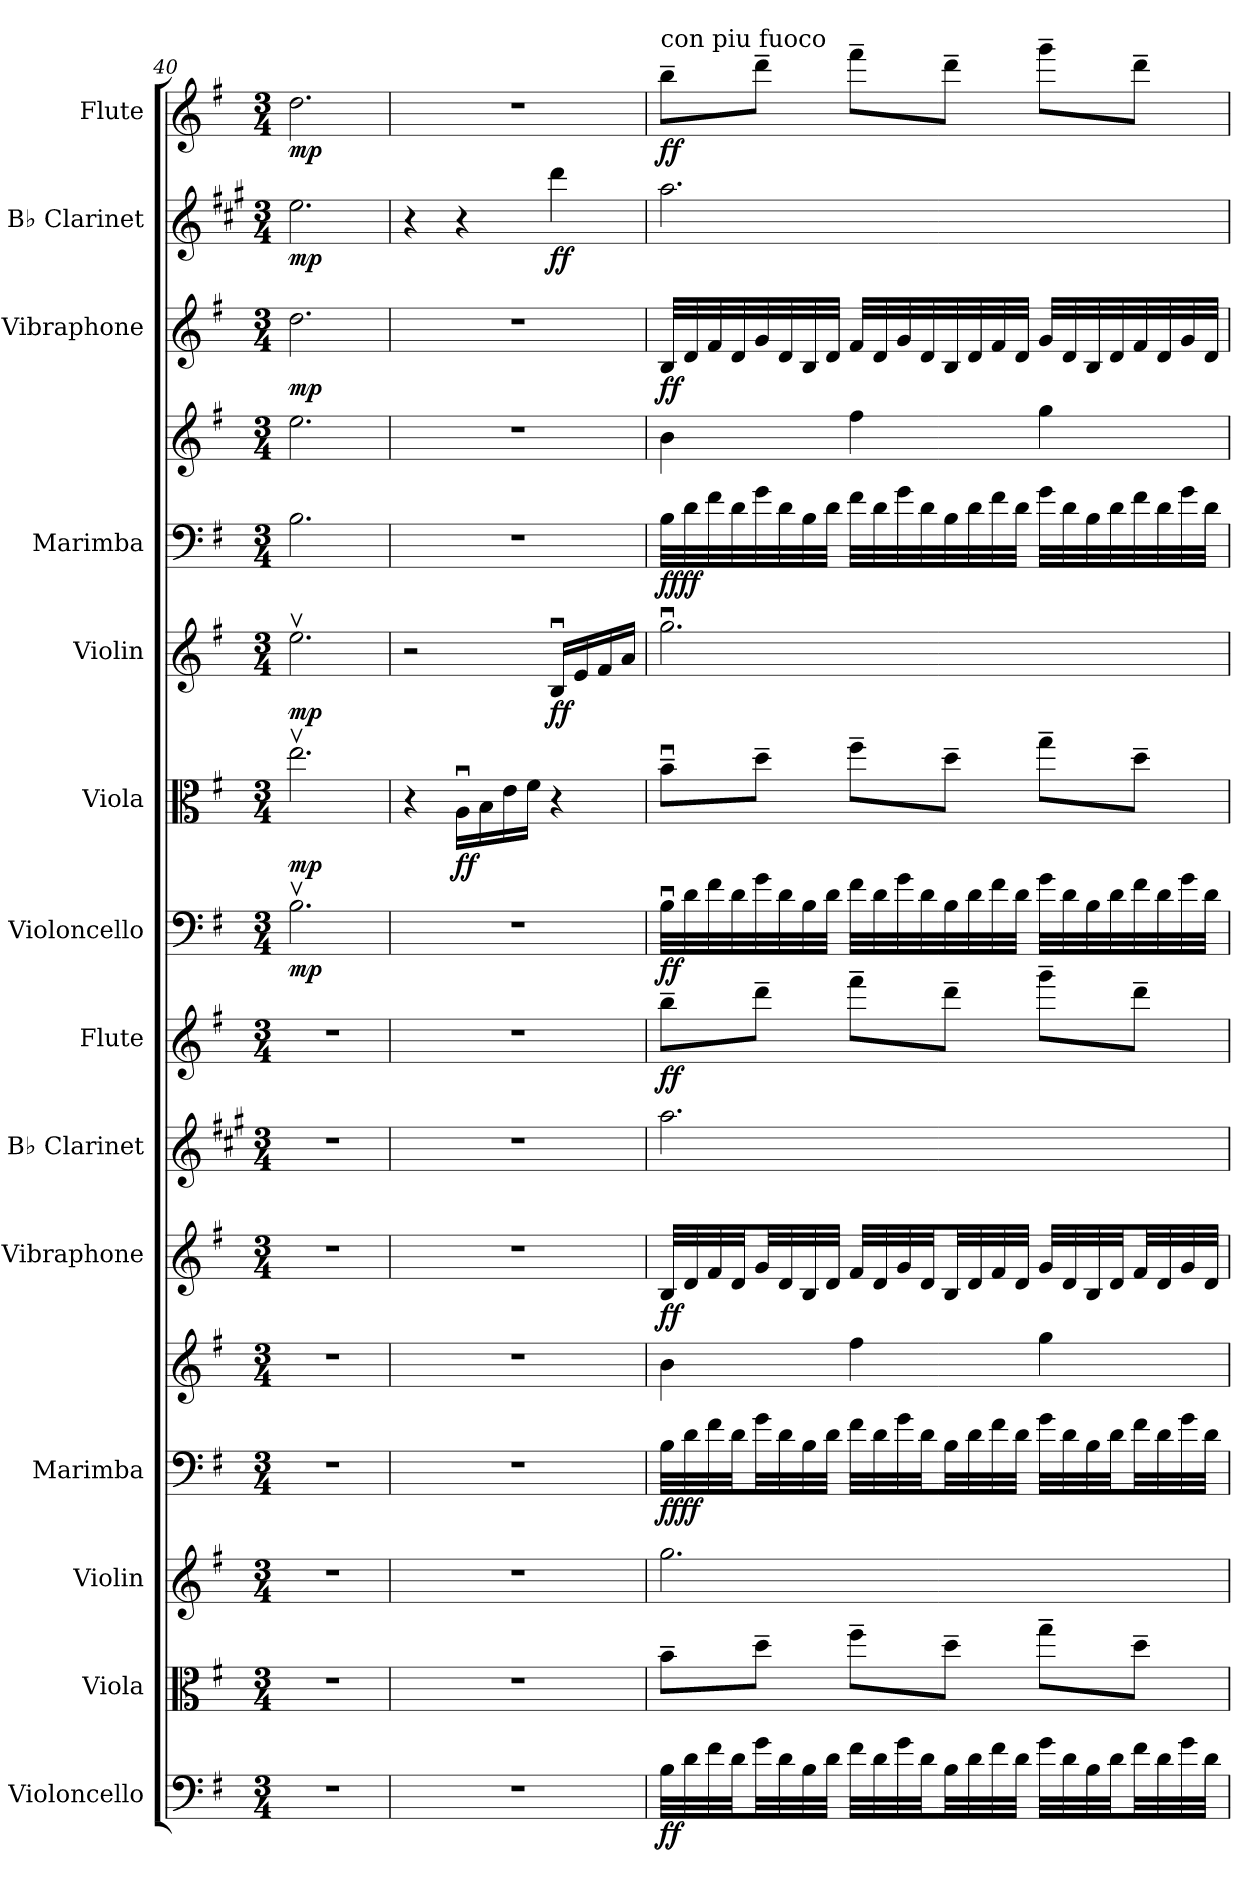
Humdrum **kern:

**kern	**dynam	**kern	**kern	**kern	**kern	**dynam	**kern	**dynam	**kern	**kern	**dynam	**kern	**dynam	**kern	**dynam	**kern	**dynam	**kern	**kern	**dynam	**kern	**dynam	**kern	**dynam	**kern	**dynam
*part14	*part14	*part13	*part12	*part11	*part11	*part11	*part10	*part10	*part9	*part8	*part8	*part7	*part7	*part6	*part6	*part5	*part5	*part4	*part4	*part4	*part3	*part3	*part2	*part2	*part1	*part1
*staff16	*staff16	*staff15	*staff14	*staff13	*staff12	*staff12/13	*staff11	*staff11	*staff10	*staff9	*staff9	*staff8	*staff8	*staff7	*staff7	*staff6	*staff6	*staff5	*staff4	*staff4/5	*staff3	*staff3	*staff2	*staff2	*staff1	*staff1
*I"Violoncello	*	*I"Viola	*I"Violin	*I"Marimba	*	*	*I"Vibraphone	*	*I"B♭ Clarinet	*I"Flute	*	*I"Violoncello	*	*I"Viola	*	*I"Violin	*	*I"Marimba	*	*	*I"Vibraphone	*	*I"B♭ Clarinet	*	*I"Flute	*
*I'Vc.	*	*I'Vla.	*I'Vln.	*I'Mrm.	*	*	*I'Vib.	*	*I'B♭ Cl.	*I'Fl.	*	*I'Vc.	*	*I'Vla.	*	*I'Vln.	*	*I'Mrm.	*	*	*I'Vib.	*	*I'B♭ Cl.	*	*I'Fl.	*
*clefF4	*	*clefC3	*clefG2	*clefF4	*clefG2	*	*clefG2	*	*clefG2	*clefG2	*	*clefF4	*	*clefC3	*	*clefG2	*	*clefF4	*clefG2	*	*clefG2	*	*clefG2	*	*clefG2	*
*	*	*	*	*	*	*	*	*	*ITrd1c2	*	*	*	*	*	*	*	*	*	*	*	*	*	*ITrd1c2	*	*	*
*k[f#]	*	*k[f#]	*k[f#]	*k[f#]	*k[f#]	*	*k[f#]	*	*k[f#]	*k[f#]	*	*k[f#]	*	*k[f#]	*	*k[f#]	*	*k[f#]	*k[f#]	*	*k[f#]	*	*k[f#]	*	*k[f#]	*
*M3/4	*	*M3/4	*M3/4	*M3/4	*M3/4	*	*M3/4	*	*M3/4	*M3/4	*	*M3/4	*	*M3/4	*	*M3/4	*	*M3/4	*M3/4	*	*M3/4	*	*M3/4	*	*M3/4	*
=40	=40	=40	=40	=40	=40	=40	=40	=40	=40	=40	=40	=40	=40	=40	=40	=40	=40	=40	=40	=40	=40	=40	=40	=40	=40	=40
!	!	!	!	!	!	!	!	!	!	!	!	!	!LO:DY:b	!	!LO:DY:b	!	!LO:DY:b	!	!	!LO:DY:b=2	!	!	!	!	!	!
!	!	!	!	!	!	!	!	!	!	!	!	!	!	!	!	!	!	!	!	!LO:DY:n=1:b	!	!LO:DY:b	!	!LO:DY:b	!	!LO:DY:b
2.r	.	2.r	2.r	2.r	2.r	.	2.r	.	2.r	2.r	.	2.Bv\	mp	2.eev\	mp	2.eev\	mp	2.B\	2.ee\	mp mp	2.dd\	mp	2.dd\	mp	2.dd\	mp
=41	=41	=41	=41	=41	=41	=41	=41	=41	=41	=41	=41	=41	=41	=41	=41	=41	=41	=41	=41	=41	=41	=41	=41	=41	=41	=41
2.r	.	2.r	2.r	2.r	2.r	.	2.r	.	2.r	2.r	.	2.r	.	4r	.	2r	.	2.r	2.r	.	2.r	.	4r	.	2.r	.
!	!	!	!	!	!	!	!	!	!	!	!	!	!	!	!LO:DY:b	!	!	!	!	!	!	!	!	!	!	!
.	.	.	.	.	.	.	.	.	.	.	.	.	.	16Au\LL	ff	.	.	.	.	.	.	.	4r	.	.	.
.	.	.	.	.	.	.	.	.	.	.	.	.	.	16B\	.	.	.	.	.	.	.	.	.	.	.	.
.	.	.	.	.	.	.	.	.	.	.	.	.	.	16e\	.	.	.	.	.	.	.	.	.	.	.	.
.	.	.	.	.	.	.	.	.	.	.	.	.	.	16f#\JJ	.	.	.	.	.	.	.	.	.	.	.	.
!	!	!	!	!	!	!	!	!	!	!	!	!	!	!	!	!	!LO:DY:b	!	!	!	!	!	!	!LO:DY:b	!	!
.	.	.	.	.	.	.	.	.	.	.	.	.	.	4r	.	16Bu/LL	ff	.	.	.	.	.	4ccc\	ff	.	.
.	.	.	.	.	.	.	.	.	.	.	.	.	.	.	.	16e/	.	.	.	.	.	.	.	.	.	.
.	.	.	.	.	.	.	.	.	.	.	.	.	.	.	.	16f#/	.	.	.	.	.	.	.	.	.	.
.	.	.	.	.	.	.	.	.	.	.	.	.	.	.	.	16a/JJ	.	.	.	.	.	.	.	.	.	.
!!LO:PB:g=z
=42	=42	=42	=42	=42	=42	=42	=42	=42	=42	=42	=42	=42	=42	=42	=42	=42	=42	=42	=42	=42	=42	=42	=42	=42	=42	=42
!	!	!	!	!	!	!	!	!	!	!	!	!	!	!	!	!	!	!	!	!	!	!	!	!	!LO:TX:a:t=con piu fuoco	!
!	!LO:DY:b	!	!	!	!	!LO:DY:b=2	!	!	!	!	!	!	!	!	!	!	!	!	!	!	!	!	!	!	!	!
!	!	!	!	!	!	!LO:DY:n=1:b	!	!LO:DY:b	!	!	!LO:DY:b	!	!LO:DY:b	!	!	!	!	!	!	!LO:DY:b=2	!	!	!	!	!	!
!	!	!	!	!	!	!	!	!	!	!	!	!	!	!	!	!	!	!	!	!LO:DY:n=1:b	!	!LO:DY:b	!	!	!	!LO:DY:b
32B\LLL	ff	8b~\L	2.gg\	32B\LLL	4b\	ff ff	32B/LLL	ff	2.gg\	8bb~\L	ff	32Bu\LLL	ff	8bu~\L	.	2.ggu\	.	32B\LLL	4b\	ff ff	32B/LLL	ff	2.gg\	.	8bb~\L	ff
32d\	.	.	.	32d\	.	.	32d/	.	.	.	.	32d\	.	.	.	.	.	32d\	.	.	32d/	.	.	.	.	.
32f#\	.	.	.	32f#\	.	.	32f#/	.	.	.	.	32f#\	.	.	.	.	.	32f#\	.	.	32f#/	.	.	.	.	.
32d\JJ	.	.	.	32d\JJ	.	.	32d/JJ	.	.	.	.	32d\	.	.	.	.	.	32d\	.	.	32d/	.	.	.	.	.
32g\LL	.	8dd~\J	.	32g\LL	.	.	32g/LL	.	.	8ddd~\J	.	32g\	.	8dd~\J	.	.	.	32g\	.	.	32g/	.	.	.	8ddd~\J	.
32d\	.	.	.	32d\	.	.	32d/	.	.	.	.	32d\	.	.	.	.	.	32d\	.	.	32d/	.	.	.	.	.
32B\	.	.	.	32B\	.	.	32B/	.	.	.	.	32B\	.	.	.	.	.	32B\	.	.	32B/	.	.	.	.	.
32d\JJJ	.	.	.	32d\JJJ	.	.	32d/JJJ	.	.	.	.	32d\JJJ	.	.	.	.	.	32d\JJJ	.	.	32d/JJJ	.	.	.	.	.
32f#\LLL	.	8ff#~\L	.	32f#\LLL	4ff#\	.	32f#/LLL	.	.	8fff#~\L	.	32f#\LLL	.	8ff#~\L	.	.	.	32f#\LLL	4ff#\	.	32f#/LLL	.	.	.	8fff#~\L	.
32d\	.	.	.	32d\	.	.	32d/	.	.	.	.	32d\	.	.	.	.	.	32d\	.	.	32d/	.	.	.	.	.
32g\	.	.	.	32g\	.	.	32g/	.	.	.	.	32g\	.	.	.	.	.	32g\	.	.	32g/	.	.	.	.	.
32d\JJ	.	.	.	32d\JJ	.	.	32d/JJ	.	.	.	.	32d\	.	.	.	.	.	32d\	.	.	32d/	.	.	.	.	.
32B\LL	.	8dd~\J	.	32B\LL	.	.	32B/LL	.	.	8ddd~\J	.	32B\	.	8dd~\J	.	.	.	32B\	.	.	32B/	.	.	.	8ddd~\J	.
32d\	.	.	.	32d\	.	.	32d/	.	.	.	.	32d\	.	.	.	.	.	32d\	.	.	32d/	.	.	.	.	.
32f#\	.	.	.	32f#\	.	.	32f#/	.	.	.	.	32f#\	.	.	.	.	.	32f#\	.	.	32f#/	.	.	.	.	.
32d\JJJ	.	.	.	32d\JJJ	.	.	32d/JJJ	.	.	.	.	32d\JJJ	.	.	.	.	.	32d\JJJ	.	.	32d/JJJ	.	.	.	.	.
32g\LLL	.	8gg~\L	.	32g\LLL	4gg\	.	32g/LLL	.	.	8ggg~\L	.	32g\LLL	.	8gg~\L	.	.	.	32g\LLL	4gg\	.	32g/LLL	.	.	.	8ggg~\L	.
32d\	.	.	.	32d\	.	.	32d/	.	.	.	.	32d\	.	.	.	.	.	32d\	.	.	32d/	.	.	.	.	.
32B\	.	.	.	32B\	.	.	32B/	.	.	.	.	32B\	.	.	.	.	.	32B\	.	.	32B/	.	.	.	.	.
32d\JJ	.	.	.	32d\JJ	.	.	32d/JJ	.	.	.	.	32d\	.	.	.	.	.	32d\	.	.	32d/	.	.	.	.	.
32f#\LL	.	8dd~\J	.	32f#\LL	.	.	32f#/LL	.	.	8ddd~\J	.	32f#\	.	8dd~\J	.	.	.	32f#\	.	.	32f#/	.	.	.	8ddd~\J	.
32d\	.	.	.	32d\	.	.	32d/	.	.	.	.	32d\	.	.	.	.	.	32d\	.	.	32d/	.	.	.	.	.
32g\	.	.	.	32g\	.	.	32g/	.	.	.	.	32g\	.	.	.	.	.	32g\	.	.	32g/	.	.	.	.	.
32d\JJJ	.	.	.	32d\JJJ	.	.	32d/JJJ	.	.	.	.	32d\JJJ	.	.	.	.	.	32d\JJJ	.	.	32d/JJJ	.	.	.	.	.
=	=	=	=	=	=	=	=	=	=	=	=	=	=	=	=	=	=	=	=	=	=	=	=	=	=	=
*-	*-	*-	*-	*-	*-	*-	*-	*-	*-	*-	*-	*-	*-	*-	*-	*-	*-	*-	*-	*-	*-	*-	*-	*-	*-	*-
